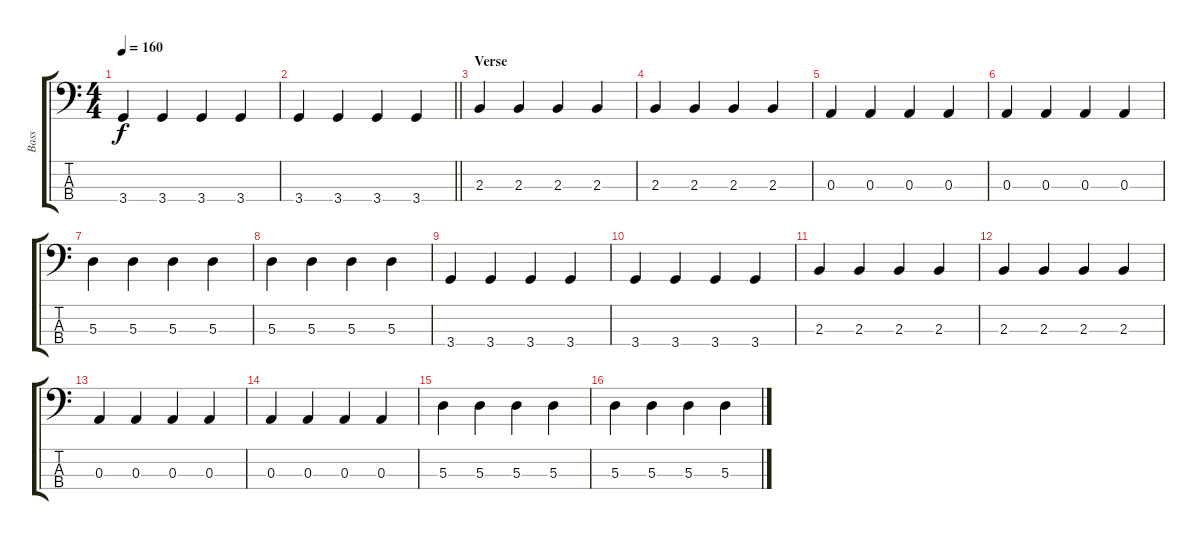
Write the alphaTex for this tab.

\track ("Bass" "Bass") {instrument electricbassfinger}
\staff {score tabs}
\tuning (G2 D2 A1 E1) {hide}
\ts (4 4)
\tempo 160
\clef f4
\ks c
3.4.4{dy f} 3.4.4 3.4.4 3.4.4 |
\barLineRight lightlight
3.4.4 3.4.4 3.4.4 3.4.4 |
\section ("" "Verse")
2.3.4 2.3.4 2.3.4 2.3.4 |
2.3.4 2.3.4 2.3.4 2.3.4 |
0.3.4 0.3.4 0.3.4 0.3.4 |
0.3.4 0.3.4 0.3.4 0.3.4 |
5.3.4 5.3.4 5.3.4 5.3.4 |
5.3.4 5.3.4 5.3.4 5.3.4 |
3.4.4 3.4.4 3.4.4 3.4.4 |
3.4.4 3.4.4 3.4.4 3.4.4 |
2.3.4 2.3.4 2.3.4 2.3.4 |
2.3.4 2.3.4 2.3.4 2.3.4 |
0.3.4 0.3.4 0.3.4 0.3.4 |
0.3.4 0.3.4 0.3.4 0.3.4 |
5.3.4 5.3.4 5.3.4 5.3.4 |
5.3.4 5.3.4 5.3.4 5.3.4
